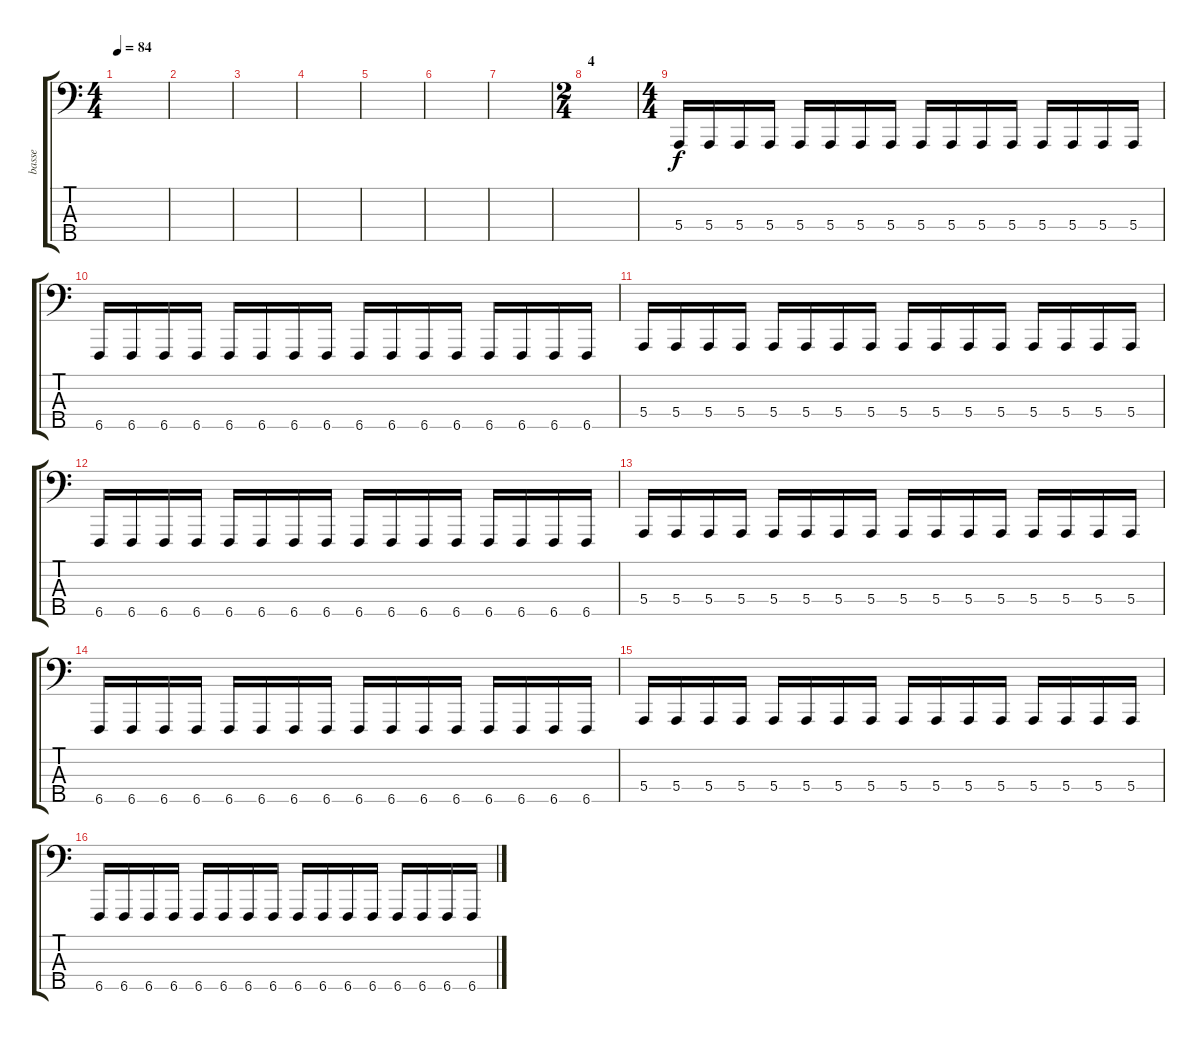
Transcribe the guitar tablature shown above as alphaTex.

\track ("basse" "basse") {instrument lead1square}
\staff {score tabs}
\tuning (G2 D2 A1 E1 B0) {hide}
\ts (4 4)
\tempo 84
\clef f4
\ks c
|
|
|
|
|
|
|
\ts (2 4)
\section ("" "4")
|
\ts (4 4)
5.4.16 5.4.16 5.4.16 5.4.16 5.4.16 5.4.16 5.4.16 5.4.16 5.4.16 5.4.16 5.4.16 5.4.16 5.4.16 5.4.16 5.4.16 5.4.16 |
6.5.16 6.5.16 6.5.16 6.5.16 6.5.16 6.5.16 6.5.16 6.5.16 6.5.16 6.5.16 6.5.16 6.5.16 6.5.16 6.5.16 6.5.16 6.5.16 |
5.4.16 5.4.16 5.4.16 5.4.16 5.4.16 5.4.16 5.4.16 5.4.16 5.4.16 5.4.16 5.4.16 5.4.16 5.4.16 5.4.16 5.4.16 5.4.16 |
6.5.16 6.5.16 6.5.16 6.5.16 6.5.16 6.5.16 6.5.16 6.5.16 6.5.16 6.5.16 6.5.16 6.5.16 6.5.16 6.5.16 6.5.16 6.5.16 |
5.4.16 5.4.16 5.4.16 5.4.16 5.4.16 5.4.16 5.4.16 5.4.16 5.4.16 5.4.16 5.4.16 5.4.16 5.4.16 5.4.16 5.4.16 5.4.16 |
6.5.16 6.5.16 6.5.16 6.5.16 6.5.16 6.5.16 6.5.16 6.5.16 6.5.16 6.5.16 6.5.16 6.5.16 6.5.16 6.5.16 6.5.16 6.5.16 |
5.4.16 5.4.16 5.4.16 5.4.16 5.4.16 5.4.16 5.4.16 5.4.16 5.4.16 5.4.16 5.4.16 5.4.16 5.4.16 5.4.16 5.4.16 5.4.16 |
6.5.16 6.5.16 6.5.16 6.5.16 6.5.16 6.5.16 6.5.16 6.5.16 6.5.16 6.5.16 6.5.16 6.5.16 6.5.16 6.5.16 6.5.16 6.5.16
